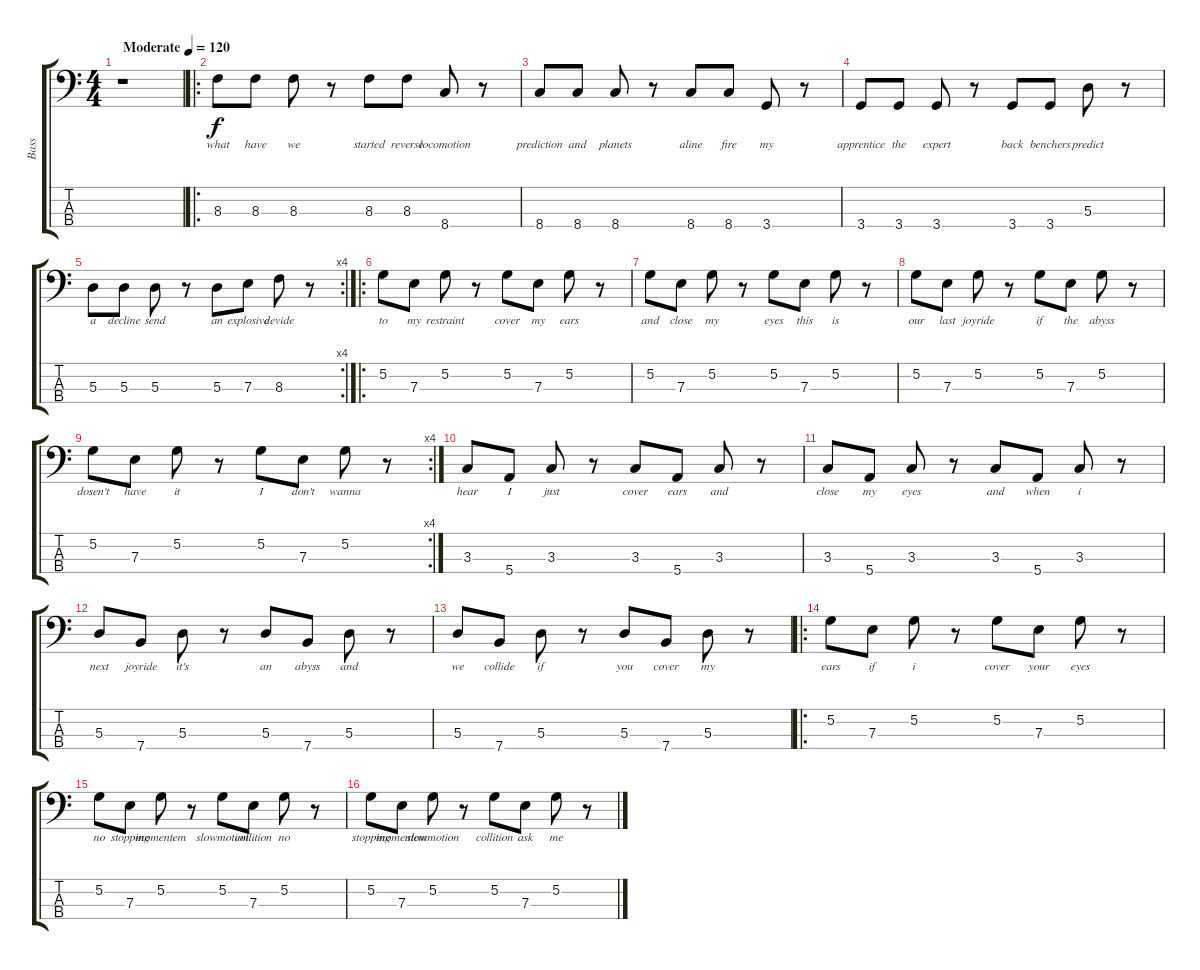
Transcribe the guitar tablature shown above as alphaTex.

\track ("Bass" "Bass") {instrument electricbasspick}
\staff {score tabs}
\tuning (G2 D2 A1 E1) {hide}
\ts (4 4)
\tempo (120 "Moderate")
\clef f4
\ks c
r.1{dy f instrument electricbasspick} |
\ro
8.3.8{lyrics (0 "what") lyrics (1 "") lyrics (2 "") lyrics (3 "") lyrics (4 "")} 8.3.8{lyrics (0 "have") lyrics (1 "") lyrics (2 "") lyrics (3 "") lyrics (4 "")} 8.3.8{lyrics (0 "we") lyrics (1 "") lyrics (2 "") lyrics (3 "") lyrics (4 "")} r.8 8.3.8{lyrics (0 "started") lyrics (1 "") lyrics (2 "") lyrics (3 "") lyrics (4 "")} 8.3.8{lyrics (0 "reverse") lyrics (1 "") lyrics (2 "") lyrics (3 "") lyrics (4 "")} 8.4.8{lyrics (0 "locomotion") lyrics (1 "") lyrics (2 "") lyrics (3 "") lyrics (4 "")} r.8 |
8.4.8{lyrics (0 "prediction") lyrics (1 "") lyrics (2 "") lyrics (3 "") lyrics (4 "")} 8.4.8{lyrics (0 "and") lyrics (1 "") lyrics (2 "") lyrics (3 "") lyrics (4 "")} 8.4.8{lyrics (0 "planets") lyrics (1 "") lyrics (2 "") lyrics (3 "") lyrics (4 "")} r.8 8.4.8{lyrics (0 "aline") lyrics (1 "") lyrics (2 "") lyrics (3 "") lyrics (4 "")} 8.4.8{lyrics (0 "fire") lyrics (1 "") lyrics (2 "") lyrics (3 "") lyrics (4 "")} 3.4.8{lyrics (0 "my") lyrics (1 "") lyrics (2 "") lyrics (3 "") lyrics (4 "")} r.8 |
3.4.8{lyrics (0 "apprentice") lyrics (1 "") lyrics (2 "") lyrics (3 "") lyrics (4 "")} 3.4.8{lyrics (0 "the") lyrics (1 "") lyrics (2 "") lyrics (3 "") lyrics (4 "")} 3.4.8{lyrics (0 "expert") lyrics (1 "") lyrics (2 "") lyrics (3 "") lyrics (4 "")} r.8 3.4.8{lyrics (0 "back") lyrics (1 "") lyrics (2 "") lyrics (3 "") lyrics (4 "")} 3.4.8{lyrics (0 "benchers") lyrics (1 "") lyrics (2 "") lyrics (3 "") lyrics (4 "")} 5.3.8{lyrics (0 "predict") lyrics (1 "") lyrics (2 "") lyrics (3 "") lyrics (4 "")} r.8 |
\rc 4
5.3.8{lyrics (0 "a") lyrics (1 "") lyrics (2 "") lyrics (3 "") lyrics (4 "")} 5.3.8{lyrics (0 "decline") lyrics (1 "") lyrics (2 "") lyrics (3 "") lyrics (4 "")} 5.3.8{lyrics (0 "send") lyrics (1 "") lyrics (2 "") lyrics (3 "") lyrics (4 "")} r.8 5.3.8{lyrics (0 "an") lyrics (1 "") lyrics (2 "") lyrics (3 "") lyrics (4 "")} 7.3.8{lyrics (0 "explosive") lyrics (1 "") lyrics (2 "") lyrics (3 "") lyrics (4 "")} 8.3.8{lyrics (0 "devide") lyrics (1 "") lyrics (2 "") lyrics (3 "") lyrics (4 "")} r.8 |
\ro
5.2.8{lyrics (0 "to") lyrics (1 "") lyrics (2 "") lyrics (3 "") lyrics (4 "")} 7.3.8{lyrics (0 "my") lyrics (1 "") lyrics (2 "") lyrics (3 "") lyrics (4 "")} 5.2.8{lyrics (0 "restraint") lyrics (1 "") lyrics (2 "") lyrics (3 "") lyrics (4 "")} r.8 5.2.8{lyrics (0 "cover") lyrics (1 "") lyrics (2 "") lyrics (3 "") lyrics (4 "")} 7.3.8{lyrics (0 "my") lyrics (1 "") lyrics (2 "") lyrics (3 "") lyrics (4 "")} 5.2.8{lyrics (0 "ears") lyrics (1 "") lyrics (2 "") lyrics (3 "") lyrics (4 "")} r.8 |
5.2.8{lyrics (0 "and") lyrics (1 "") lyrics (2 "") lyrics (3 "") lyrics (4 "")} 7.3.8{lyrics (0 "close") lyrics (1 "") lyrics (2 "") lyrics (3 "") lyrics (4 "")} 5.2.8{lyrics (0 "my") lyrics (1 "") lyrics (2 "") lyrics (3 "") lyrics (4 "")} r.8 5.2.8{lyrics (0 "eyes") lyrics (1 "") lyrics (2 "") lyrics (3 "") lyrics (4 "")} 7.3.8{lyrics (0 "this") lyrics (1 "") lyrics (2 "") lyrics (3 "") lyrics (4 "")} 5.2.8{lyrics (0 "is") lyrics (1 "") lyrics (2 "") lyrics (3 "") lyrics (4 "")} r.8 |
5.2.8{lyrics (0 "our") lyrics (1 "") lyrics (2 "") lyrics (3 "") lyrics (4 "")} 7.3.8{lyrics (0 "last") lyrics (1 "") lyrics (2 "") lyrics (3 "") lyrics (4 "")} 5.2.8{lyrics (0 "joyride") lyrics (1 "") lyrics (2 "") lyrics (3 "") lyrics (4 "")} r.8 5.2.8{lyrics (0 "if") lyrics (1 "") lyrics (2 "") lyrics (3 "") lyrics (4 "")} 7.3.8{lyrics (0 "the") lyrics (1 "") lyrics (2 "") lyrics (3 "") lyrics (4 "")} 5.2.8{lyrics (0 "abyss") lyrics (1 "") lyrics (2 "") lyrics (3 "") lyrics (4 "")} r.8 |
\rc 4
5.2.8{lyrics (0 "dosen't") lyrics (1 "") lyrics (2 "") lyrics (3 "") lyrics (4 "")} 7.3.8{lyrics (0 "have") lyrics (1 "") lyrics (2 "") lyrics (3 "") lyrics (4 "")} 5.2.8{lyrics (0 "it") lyrics (1 "") lyrics (2 "") lyrics (3 "") lyrics (4 "")} r.8 5.2.8{lyrics (0 "I") lyrics (1 "") lyrics (2 "") lyrics (3 "") lyrics (4 "")} 7.3.8{lyrics (0 "don't") lyrics (1 "") lyrics (2 "") lyrics (3 "") lyrics (4 "")} 5.2.8{lyrics (0 "wanna") lyrics (1 "") lyrics (2 "") lyrics (3 "") lyrics (4 "")} r.8 |
3.3.8{lyrics (0 "hear") lyrics (1 "") lyrics (2 "") lyrics (3 "") lyrics (4 "")} 5.4.8{lyrics (0 "I") lyrics (1 "") lyrics (2 "") lyrics (3 "") lyrics (4 "")} 3.3.8{lyrics (0 "just") lyrics (1 "") lyrics (2 "") lyrics (3 "") lyrics (4 "")} r.8 3.3.8{lyrics (0 "cover") lyrics (1 "") lyrics (2 "") lyrics (3 "") lyrics (4 "")} 5.4.8{lyrics (0 "ears") lyrics (1 "") lyrics (2 "") lyrics (3 "") lyrics (4 "")} 3.3.8{lyrics (0 "and") lyrics (1 "") lyrics (2 "") lyrics (3 "") lyrics (4 "")} r.8 |
3.3.8{lyrics (0 "close") lyrics (1 "") lyrics (2 "") lyrics (3 "") lyrics (4 "")} 5.4.8{lyrics (0 "my") lyrics (1 "") lyrics (2 "") lyrics (3 "") lyrics (4 "")} 3.3.8{lyrics (0 "eyes") lyrics (1 "") lyrics (2 "") lyrics (3 "") lyrics (4 "")} r.8 3.3.8{lyrics (0 "and") lyrics (1 "") lyrics (2 "") lyrics (3 "") lyrics (4 "")} 5.4.8{lyrics (0 "when") lyrics (1 "") lyrics (2 "") lyrics (3 "") lyrics (4 "")} 3.3.8{lyrics (0 "i") lyrics (1 "") lyrics (2 "") lyrics (3 "") lyrics (4 "")} r.8 |
5.3.8{lyrics (0 "next") lyrics (1 "") lyrics (2 "") lyrics (3 "") lyrics (4 "")} 7.4.8{lyrics (0 "joyride") lyrics (1 "") lyrics (2 "") lyrics (3 "") lyrics (4 "")} 5.3.8{lyrics (0 "it's") lyrics (1 "") lyrics (2 "") lyrics (3 "") lyrics (4 "")} r.8 5.3.8{lyrics (0 "an") lyrics (1 "") lyrics (2 "") lyrics (3 "") lyrics (4 "")} 7.4.8{lyrics (0 "abyss") lyrics (1 "") lyrics (2 "") lyrics (3 "") lyrics (4 "")} 5.3.8{lyrics (0 "and") lyrics (1 "") lyrics (2 "") lyrics (3 "") lyrics (4 "")} r.8 |
5.3.8{lyrics (0 "we") lyrics (1 "") lyrics (2 "") lyrics (3 "") lyrics (4 "")} 7.4.8{lyrics (0 "collide") lyrics (1 "") lyrics (2 "") lyrics (3 "") lyrics (4 "")} 5.3.8{lyrics (0 "if") lyrics (1 "") lyrics (2 "") lyrics (3 "") lyrics (4 "")} r.8 5.3.8{lyrics (0 "you") lyrics (1 "") lyrics (2 "") lyrics (3 "") lyrics (4 "")} 7.4.8{lyrics (0 "cover") lyrics (1 "") lyrics (2 "") lyrics (3 "") lyrics (4 "")} 5.3.8{lyrics (0 "my") lyrics (1 "") lyrics (2 "") lyrics (3 "") lyrics (4 "")} r.8 |
\ro
5.2.8{lyrics (0 "ears") lyrics (1 "") lyrics (2 "") lyrics (3 "") lyrics (4 "")} 7.3.8{lyrics (0 "if") lyrics (1 "") lyrics (2 "") lyrics (3 "") lyrics (4 "")} 5.2.8{lyrics (0 "i") lyrics (1 "") lyrics (2 "") lyrics (3 "") lyrics (4 "")} r.8 5.2.8{lyrics (0 "cover") lyrics (1 "") lyrics (2 "") lyrics (3 "") lyrics (4 "")} 7.3.8{lyrics (0 "your") lyrics (1 "") lyrics (2 "") lyrics (3 "") lyrics (4 "")} 5.2.8{lyrics (0 "eyes") lyrics (1 "") lyrics (2 "") lyrics (3 "") lyrics (4 "")} r.8 |
5.2.8{lyrics (0 "no") lyrics (1 "") lyrics (2 "") lyrics (3 "") lyrics (4 "")} 7.3.8{lyrics (0 "stopping") lyrics (1 "") lyrics (2 "") lyrics (3 "") lyrics (4 "")} 5.2.8{lyrics (0 "momentem") lyrics (1 "") lyrics (2 "") lyrics (3 "") lyrics (4 "")} r.8 5.2.8{lyrics (0 "slowmotion") lyrics (1 "") lyrics (2 "") lyrics (3 "") lyrics (4 "")} 7.3.8{lyrics (0 "collition") lyrics (1 "") lyrics (2 "") lyrics (3 "") lyrics (4 "")} 5.2.8{lyrics (0 "no") lyrics (1 "") lyrics (2 "") lyrics (3 "") lyrics (4 "")} r.8 |
5.2.8{lyrics (0 "stopping") lyrics (1 "") lyrics (2 "") lyrics (3 "") lyrics (4 "")} 7.3.8{lyrics (0 "momentem") lyrics (1 "") lyrics (2 "") lyrics (3 "") lyrics (4 "")} 5.2.8{lyrics (0 "slowmotion") lyrics (1 "") lyrics (2 "") lyrics (3 "") lyrics (4 "")} r.8 5.2.8{lyrics (0 "collition") lyrics (1 "") lyrics (2 "") lyrics (3 "") lyrics (4 "")} 7.3.8{lyrics (0 "ask") lyrics (1 "") lyrics (2 "") lyrics (3 "") lyrics (4 "")} 5.2.8{lyrics (0 "me") lyrics (1 "") lyrics (2 "") lyrics (3 "") lyrics (4 "")} r.8
